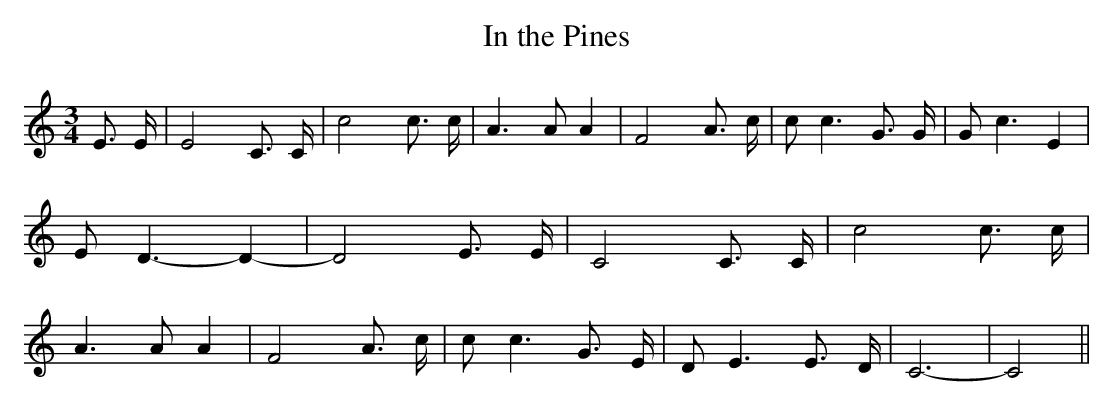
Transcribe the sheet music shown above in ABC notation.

X:1
T:In the Pines
M:3/4
L:1/8
K:C
 E3/2 E/2| E4 C3/2 C/2| c4 c3/2 c/2| A3 A A2| F4 A3/2- c/2| c c3 G3/2 G/2|\
 G- c3 E2| E- D3- D2-| D4 E3/2 E/2| C4 C3/2 C/2| c4 c3/2 c/2| A3 A A2|\
 F4 A3/2- c/2| c c3 G3/2 E/2| D- E3 E3/2- D/2| C6-| C4||
